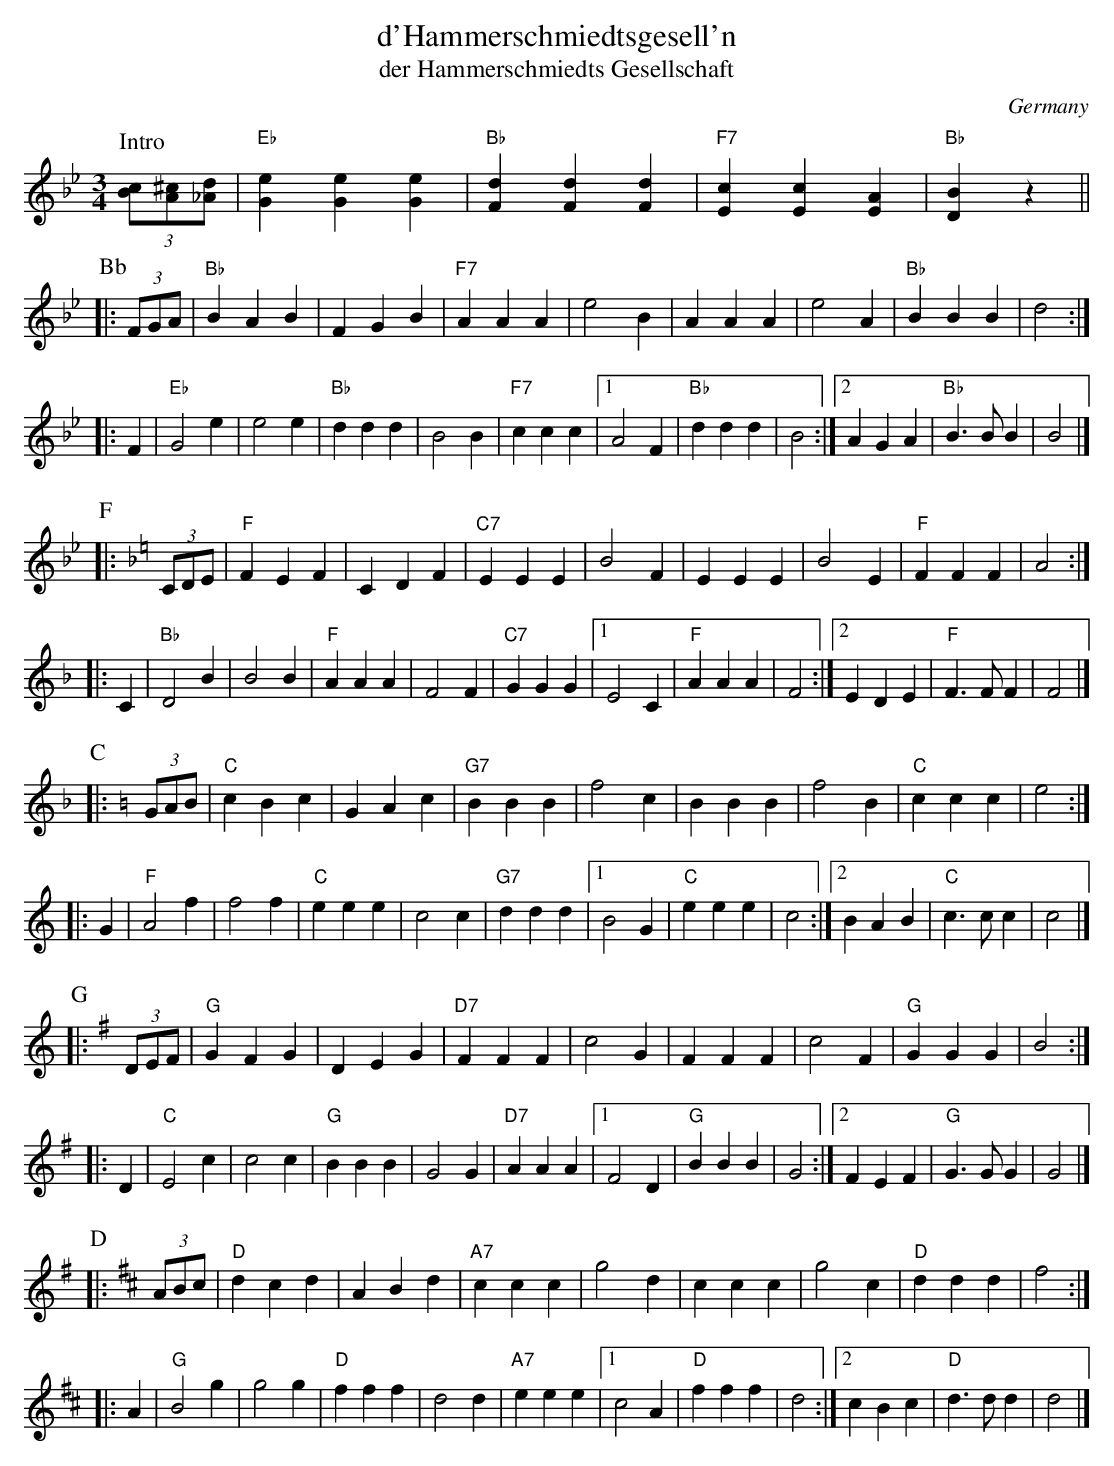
X:1
T: d'Hammerschmiedtsgesell'n
T: der Hammerschmiedts Gesellschaft
O: Germany
M: 3/4
L: 1/4
K: Bb
P: Intro
(3[c/B][^c/A][d/_A] | "Eb"[eG][eG][eG] | "Bb"[dF][dF][dF] | "F7"[cE][cE][AE] | "Bb"[BD]z ||
P: Bb
|: (3F/G/A/ | "Bb"BAB | FGB | "F7"AAA | e2B | AAA | e2A | "Bb"BBB | d2 :|
|: F | "Eb"G2e | e2e | "Bb"ddd | B2B | "F7"ccc |1 A2F | "Bb"ddd | B2 :|2 AGA | "Bb"B>BB | B2 |]
P: F
K: F
|: (3C/D/E/ | "F"FEF | CDF | "C7"EEE | B2F | EEE | B2E | "F"FFF | A2 :|
|: C | "Bb"D2B | B2B | "F"AAA | F2F | "C7"GGG |1 E2C | "F"AAA | F2 :|2 EDE | "F"F>FF | F2 |]
P: C
K: C
|: (3G/A/B/ | "C"cBc | GAc | "G7"BBB | f2c | BBB | f2B | "C"ccc | e2 :|
|: G | "F"A2f | f2f | "C"eee | c2c | "G7"ddd |1 B2G | "C"eee | c2 :|2 BAB | "C"c>cc | c2 |]
P: G
K: G
|: (3D/E/F/ | "G"GFG | DEG | "D7"FFF | c2G | FFF | c2F | "G"GGG | B2 :|
|: D | "C"E2c | c2c | "G"BBB | G2G | "D7"AAA |1 F2D | "G"BBB | G2 :|2 FEF | "G"G>GG | G2 |]
P: D
K: D
|: (3A/B/c/ | "D"dcd | ABd | "A7"ccc | g2d | ccc | g2c | "D"ddd | f2 :|
|: A | "G"B2g | g2g | "D"fff | d2d | "A7"eee |1 c2A | "D"fff | d2 :|2 cBc | "D"d>dd | d2 |]
